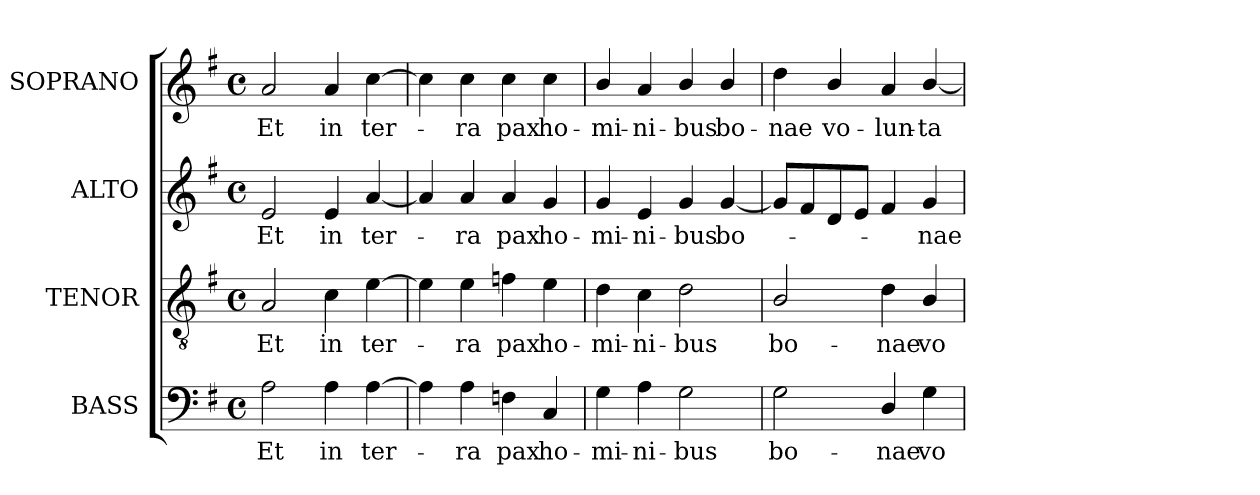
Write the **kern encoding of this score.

**kern	**text	**kern	**text	**kern	**text	**kern	**text
*part4	*part4	*part3	*part3	*part2	*part2	*part1	*part1
*staff4	*staff4	*staff3	*staff3	*staff2	*staff2	*staff1	*staff1
*I"BASS	*	*I"TENOR	*	*I"ALTO	*	*I"SOPRANO	*
*I'B.	*	*I'T.	*	*I'A.	*	*I'S.	*
!!LO:PB:g=z
*clefF4	*	*clefGv2	*	*clefG2	*	*clefG2	*
*	*	*ITrd7c12	*	*	*	*	*
*k[f#]	*	*k[f#]	*	*k[f#]	*	*k[f#]	*
*G:	*	*G:	*	*G:	*	*G:	*
*M4/4	*	*M4/4	*	*M4/4	*	*M4/4	*
*met(c)	*	*met(c)	*	*met(c)	*	*met(c)	*
=1	=1	=1	=1	=1	=1	=1	=1
!	!LO:LY:b:color=#000000	!	!	!	!	!	!
!	!	!	!LO:LY:b:color=#000000	!	!	!	!
!	!	!	!	!	!LO:LY:b:color=#000000	!	!
!	!	!	!	!	!	!	!LO:LY:b:color=#000000
2Ai\	Et	2AAi/	Et	2ei/	Et	2ai/	Et
!	!LO:LY:b:color=#000000	!	!	!	!	!	!
!	!	!	!LO:LY:b:color=#000000	!	!	!	!
!	!	!	!	!	!LO:LY:b:color=#000000	!	!
!	!	!	!	!	!	!	!LO:LY:b:color=#000000
4Ai\	in	4Ci\	in	4ei/	in	4ai/	in
!	!LO:LY:b:color=#000000	!	!	!	!	!	!
!	!	!	!LO:LY:b:color=#000000	!	!	!	!
!	!	!	!	!	!LO:LY:b:color=#000000	!	!
!	!	!	!	!	!	!	!LO:LY:b:color=#000000
[4Ai\	ter-	[4Ei\	ter-	[4ai/	ter-	[4cci\	ter-
=2	=2	=2	=2	=2	=2	=2	=2
4Ai\]	.	4Ei\]	.	4ai/]	.	4cci\]	.
!	!LO:LY:b:color=#000000	!	!	!	!	!	!
!	!	!	!LO:LY:b:color=#000000	!	!	!	!
!	!	!	!	!	!LO:LY:b:color=#000000	!	!
!	!	!	!	!	!	!	!LO:LY:b:color=#000000
4Ai\	-ra	4Ei\	-ra	4ai/	-ra	4cci\	-ra
!	!LO:LY:b:color=#000000	!	!	!	!	!	!
!	!	!	!LO:LY:b:color=#000000	!	!	!	!
!	!	!	!	!	!LO:LY:b:color=#000000	!	!
!	!	!	!	!	!	!	!LO:LY:b:color=#000000
4Fni\	pax	4Fni\	pax	4ai/	pax	4cci\	pax
!	!LO:LY:b:color=#000000	!	!	!	!	!	!
!	!	!	!LO:LY:b:color=#000000	!	!	!	!
!	!	!	!	!	!LO:LY:b:color=#000000	!	!
!	!	!	!	!	!	!	!LO:LY:b:color=#000000
4Ci/	ho-	4Ei\	ho-	4gi/	ho-	4cci\	ho-
=3	=3	=3	=3	=3	=3	=3	=3
!	!LO:LY:b:color=#000000	!	!	!	!	!	!
!	!	!	!LO:LY:b:color=#000000	!	!	!	!
!	!	!	!	!	!LO:LY:b:color=#000000	!	!
!	!	!	!	!	!	!	!LO:LY:b:color=#000000
4Gi\	-mi-	4Di\	-mi-	4gi/	-mi-	4bi/	-mi-
!	!LO:LY:b:color=#000000	!	!	!	!	!	!
!	!	!	!LO:LY:b:color=#000000	!	!	!	!
!	!	!	!	!	!LO:LY:b:color=#000000	!	!
!	!	!	!	!	!	!	!LO:LY:b:color=#000000
4Ai\	-ni-	4Ci\	-ni-	4ei/	-ni-	4ai/	-ni-
!	!LO:LY:b:color=#000000	!	!	!	!	!	!
!	!	!	!LO:LY:b:color=#000000	!	!	!	!
!	!	!	!	!	!LO:LY:b:color=#000000	!	!
!	!	!	!	!	!	!	!LO:LY:b:color=#000000
2Gi\	-bus	2Di\	-bus	4gi/	-bus	4bi/	-bus
!	!	!	!	!	!LO:LY:b:color=#000000	!	!
!	!	!	!	!	!	!	!LO:LY:b:color=#000000
.	.	.	.	[4gi/	bo-	4bi/	bo-
=4	=4	=4	=4	=4	=4	=4	=4
!	!LO:LY:b:color=#000000	!	!	!	!	!	!
!	!	!	!LO:LY:b:color=#000000	!	!	!	!
!	!	!	!	!	!	!	!LO:LY:b:color=#000000
2Gi\	bo-	2BBi/	bo-	8gi/L]	.	4ddi\	-nae
.	.	.	.	8f#i/	.	.	.
!	!	!	!	!	!	!	!LO:LY:b:color=#000000
.	.	.	.	8di/	.	4bi/	vo-
.	.	.	.	8ei/J	.	.	.
!	!LO:LY:b:color=#000000	!	!	!	!	!	!
!	!	!	!LO:LY:b:color=#000000	!	!	!	!
!	!	!	!	!	!	!	!LO:LY:b:color=#000000
4Di/	-nae	4Di\	-nae	4f#i/	.	4ai/	-lun-
!	!LO:LY:b:color=#000000	!	!	!	!	!	!
!	!	!	!LO:LY:b:color=#000000	!	!	!	!
!	!	!	!	!	!LO:LY:b:color=#000000	!	!
!	!	!	!	!	!	!	!LO:LY:b:color=#000000
4Gi\	vo-	4BBi/	vo-	4gi/	-nae	[4bi/	-ta-
=	=	=	=	=	=	=	=
*-	*-	*-	*-	*-	*-	*-	*-
